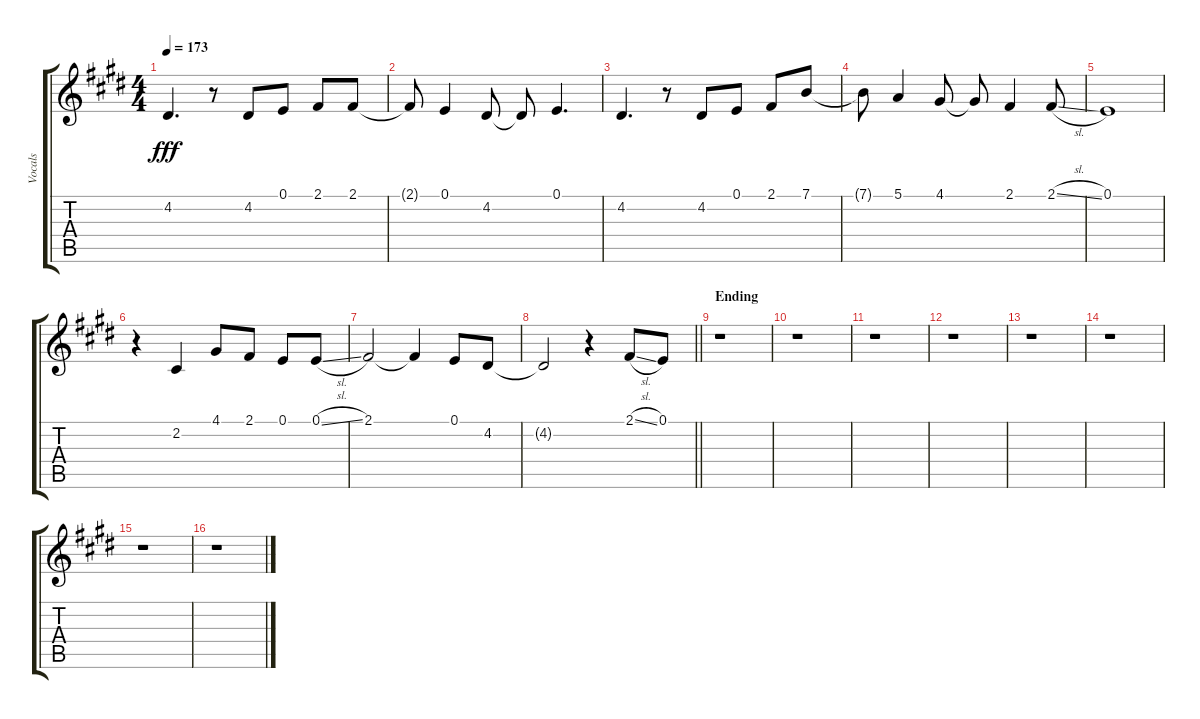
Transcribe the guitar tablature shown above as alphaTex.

\track ("Vocals" "Vocals") {instrument voiceoohs}
\staff {score tabs}
\tuning (E4 B3 G3 D3 A2 E2) {hide}
\ts (4 4)
\tempo 173
\clef g2
\ks e
4.2.4{d dy fff} r.8 4.2.8 0.1.8 2.1.8 2.1.8 |
2.1{t}.8 0.1.4 4.2.8 4.2{t}.8 0.1.4{d} |
4.2.4{d} r.8 4.2.8 0.1.8 2.1.8 7.1.8 |
7.1{t}.8 5.1.4 4.1.8 4.1{t}.8 2.1.4 2.1{sl}.8 |
0.1.1 |
r.4 2.2.4 4.1.8 2.1.8 0.1.8 0.1{sl}.8 |
2.1.2 2.1{t}.4 0.1.8 4.2.8 |
\barLineRight lightlight
4.2{t}.2 r.4 2.1{sl}.8 0.1.8 |
\section ("" "Ending")
r.1 |
r.1 |
r.1 |
r.1 |
r.1 |
r.1 |
r.1 |
r.1
